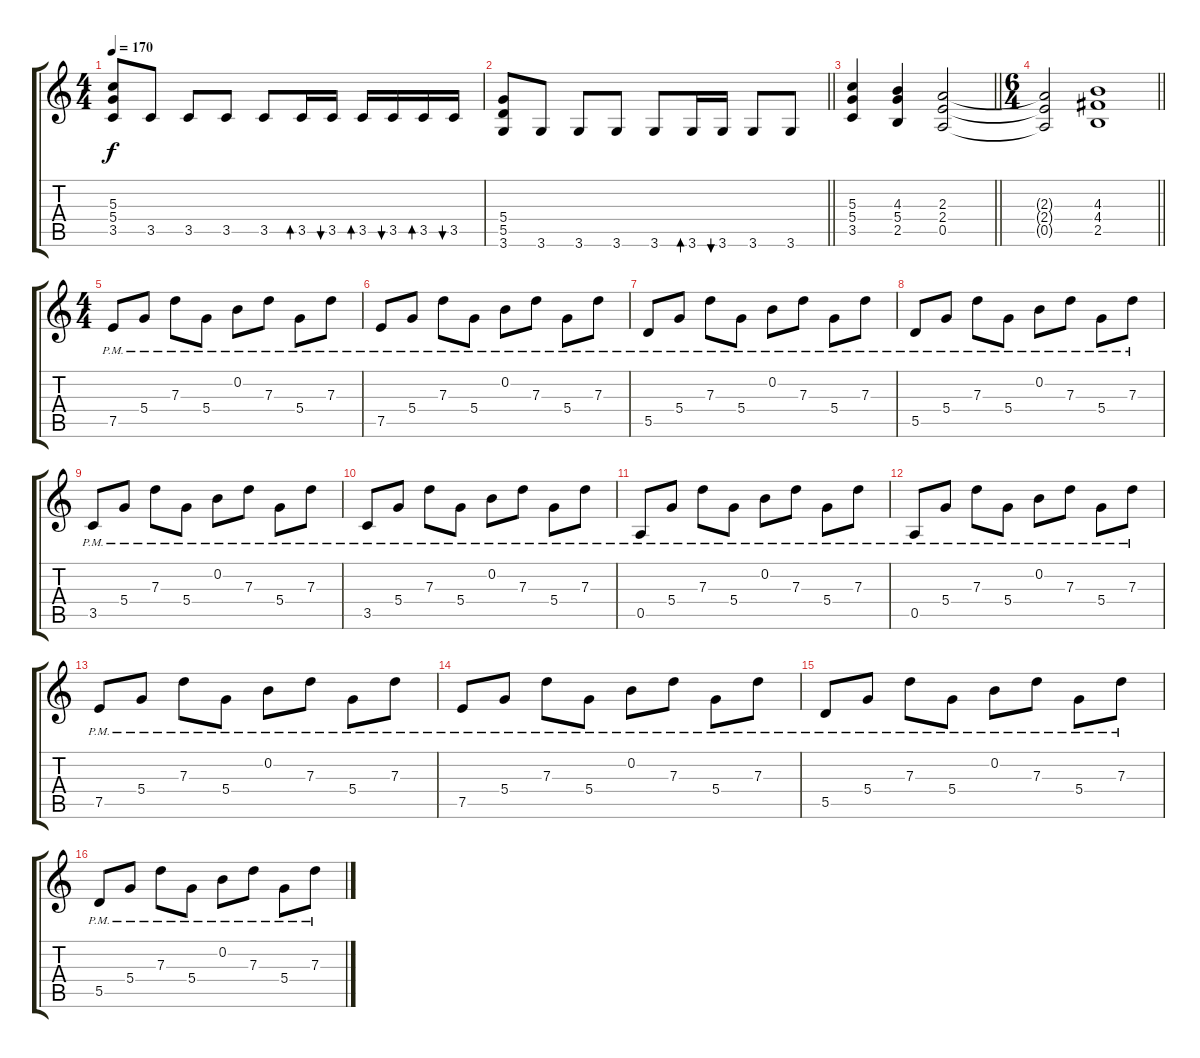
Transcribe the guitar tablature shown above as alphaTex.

\track "" {instrument distortionguitar}
\staff {score tabs}
\tuning (E4 B3 G3 D3 A2 E2) {hide}
\ts (4 4)
\tempo 170
\clef g2
\ks c
(5.3 5.4 3.5).8{dy f} 3.5.8 3.5.8 3.5.8 3.5.8 3.5.16{bd 60} 3.5.16{bu 120} 3.5.16{bd 120} 3.5.16{bu 120} 3.5.16{bd 120} 3.5.16{bu 120} |
\barLineRight lightlight
(5.4 5.5 3.6).8 3.6.8 3.6.8 3.6.8 3.6.8 3.6.16{bd 120} 3.6.16{bu 120} 3.6.8 3.6.8 |
\barLineRight lightlight
(5.3 5.4 3.5).4 (4.3 5.4 2.5).4 (2.3 2.4 0.5).2 |
\ts (6 4)
\barLineRight lightlight
(2.3{t} 2.4{t} 0.5{t}).2 (4.3 4.4 2.5).1 |
\ts (4 4)
\section ("" "")
7.5{pm}.8 5.4{pm}.8 7.3{pm}.8 5.4{pm}.8 0.2{pm}.8 7.3{pm}.8 5.4{pm}.8 7.3{pm}.8 |
7.5{pm}.8 5.4{pm}.8 7.3{pm}.8 5.4{pm}.8 0.2{pm}.8 7.3{pm}.8 5.4{pm}.8 7.3{pm}.8 |
5.5{pm}.8 5.4{pm}.8 7.3{pm}.8 5.4{pm}.8 0.2{pm}.8 7.3{pm}.8 5.4{pm}.8 7.3{pm}.8 |
5.5{pm}.8 5.4{pm}.8 7.3{pm}.8 5.4{pm}.8 0.2{pm}.8 7.3{pm}.8 5.4{pm}.8 7.3{pm}.8 |
3.5{pm}.8 5.4{pm}.8 7.3{pm}.8 5.4{pm}.8 0.2{pm}.8 7.3{pm}.8 5.4{pm}.8 7.3{pm}.8 |
3.5{pm}.8 5.4{pm}.8 7.3{pm}.8 5.4{pm}.8 0.2{pm}.8 7.3{pm}.8 5.4{pm}.8 7.3{pm}.8 |
0.5{pm}.8 5.4{pm}.8 7.3{pm}.8 5.4{pm}.8 0.2{pm}.8 7.3{pm}.8 5.4{pm}.8 7.3{pm}.8 |
0.5{pm}.8 5.4{pm}.8 7.3{pm}.8 5.4{pm}.8 0.2{pm}.8 7.3{pm}.8 5.4{pm}.8 7.3{pm}.8 |
7.5{pm}.8 5.4{pm}.8 7.3{pm}.8 5.4{pm}.8 0.2{pm}.8 7.3{pm}.8 5.4{pm}.8 7.3{pm}.8 |
7.5{pm}.8 5.4{pm}.8 7.3{pm}.8 5.4{pm}.8 0.2{pm}.8 7.3{pm}.8 5.4{pm}.8 7.3{pm}.8 |
5.5{pm}.8 5.4{pm}.8 7.3{pm}.8 5.4{pm}.8 0.2{pm}.8 7.3{pm}.8 5.4{pm}.8 7.3{pm}.8 |
5.5{pm}.8 5.4{pm}.8 7.3{pm}.8 5.4{pm}.8 0.2{pm}.8 7.3{pm}.8 5.4{pm}.8 7.3{pm}.8
